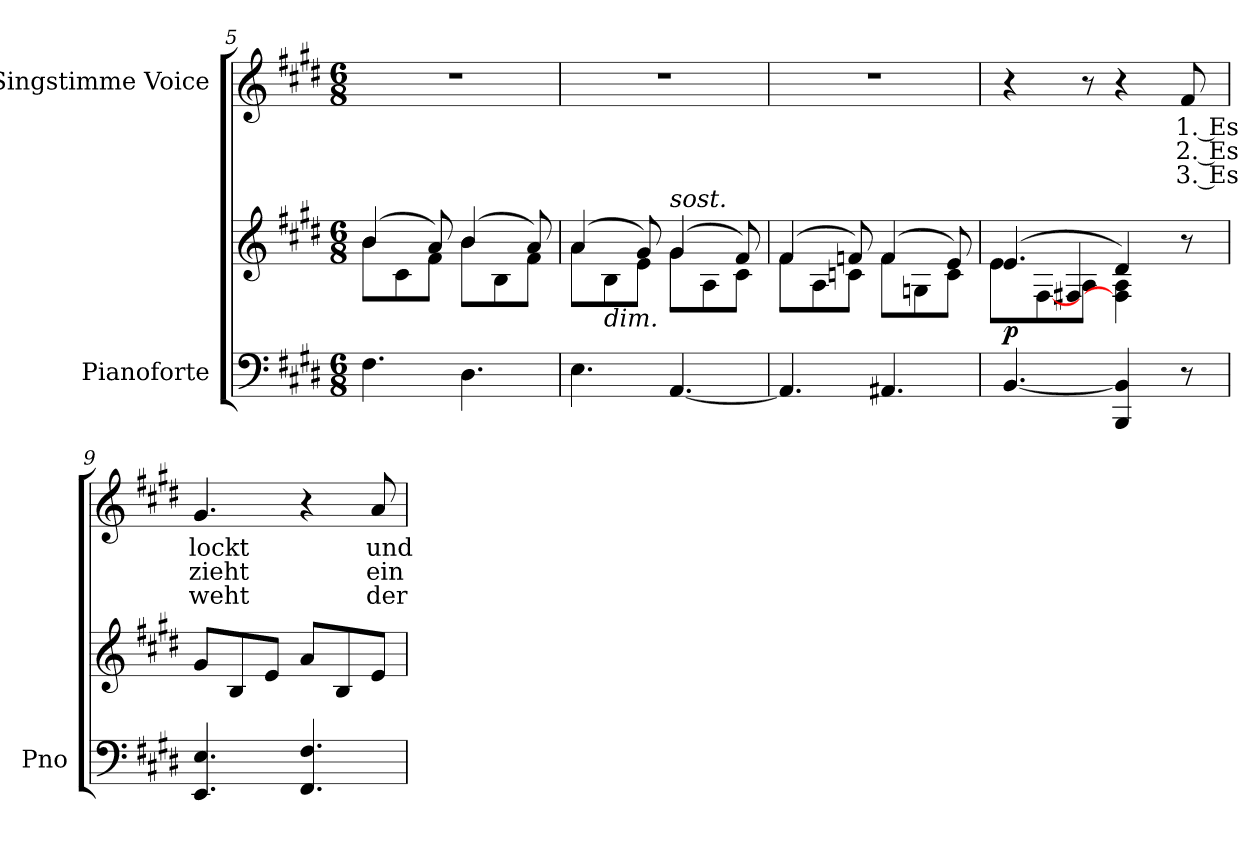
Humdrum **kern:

**kern	**kern	**dynam	**kern	**text	**text	**text	**dynam
*part2	*part2	*part2	*part1	*part1	*part1	*part1	*part1
*staff3	*staff2	*staff2/3	*staff1	*staff1	*staff1	*staff1	*staff1
*I"Pianoforte	*	*	*I"Singstimme Voice	*	*	*	*
*I'Pno	*	*	*	*	*	*	*
*clefF4	*clefG2	*	*clefG2	*	*	*	*
*k[f#c#g#d#]	*k[f#c#g#d#]	*	*k[f#c#g#d#]	*	*	*	*
*M6/8	*M6/8	*	*M6/8	*	*	*	*
=5	=5	=5	=5	=5	=5	=5	=5
*	*^	*	*	*	*	*	*
4.F#\	(4b/	8b\L	.	2.r	.	.	.	.
.	.	8c#\	.	.	.	.	.	.
.	8a/)	8f#\J	.	.	.	.	.	.
4.D#\	(4b/	8b\L	.	.	.	.	.	.
.	.	8B\	.	.	.	.	.	.
.	8a/)	8f#\J	.	.	.	.	.	.
=6	=6	=6	=6	=6	=6	=6	=6	=6
4.E\	(4a/	8a\L	.	2.r	.	.	.	.
!	!	!LO:TX:b:i:t=dim.	!	!	!	!	!	!
.	.	8B\	.	.	.	.	.	.
.	8g#/)	8e\J	.	.	.	.	.	.
!	!LO:TX:i:t=sost.	!	!	!	!	!	!	!
[4.AA/	(4g#/	8g#\L	.	.	.	.	.	.
.	.	8A\	.	.	.	.	.	.
.	8f#/)	8c#\J	.	.	.	.	.	.
=7	=7	=7	=7	=7	=7	=7	=7	=7
4.AA/]	(4f#/	8f#\L	.	2.r	.	.	.	.
.	.	8A\	.	.	.	.	.	.
.	8fn/)	8cn\J	.	.	.	.	.	.
4.AA#X/	(4f/	8f\L	.	.	.	.	.	.
.	.	8Gn\	.	.	.	.	.	.
.	8e/)	8c\J	.	.	.	.	.	.
=8	=8	=8	=8	=8	=8	=8	=8	=8
!	!	!LO:N:head=solid	!LO:DY:a=2	!	!	!	!	!
*	*	*^	*	*	*	*	*	*
[>4.BB/	(4.e/	8e\L	8ryy	p	4r	.	.	.	.
.	.	[8F#\	4F#X/	.	.	.	.	.	.
.	.	8A\J	.	.	8r	.	.	.	.
4BBB/ 4BB/]	4d#/)	4F#\] 4A\	8ryy	.	4r	.	.	.	.
.	.	.	4ryy	.	.	.	.	.	.
8r	8r	8ryy	.	.	8f#/	1. Es	2. Es	3. Es	.
*	*	*v	*v	*	*	*	*	*	*
=9	=9	=9	=9	=9	=9	=9	=9	=9
!	!	!	!	!	!	!	!	!LO:DY:a
!	!	!	!	!	!	!	!	!LO:DY:n=1:a
*	*v	*v	*	*	*	*	*	*
4.EE/ 4.E/	8g#/L	.	4.g#/	lockt	zieht	weht	p other-dynamics
.	8B/	.	.	.	.	.	.
!	!	!LO:DY:a	!	!	!	!	!
!	!	!LO:DY:n=1:a	!	!	!	!	!
.	8e/J	p other-dynamics	.	.	.	.	.
4.FF#/ 4.F#/	8a/L	.	4r	.	.	.	.
.	8B/	.	.	.	.	.	.
.	8e/J	.	8a/	und	ein	der	.
=	=	=	=	=	=	=	=
*-	*-	*-	*-	*-	*-	*-	*-
